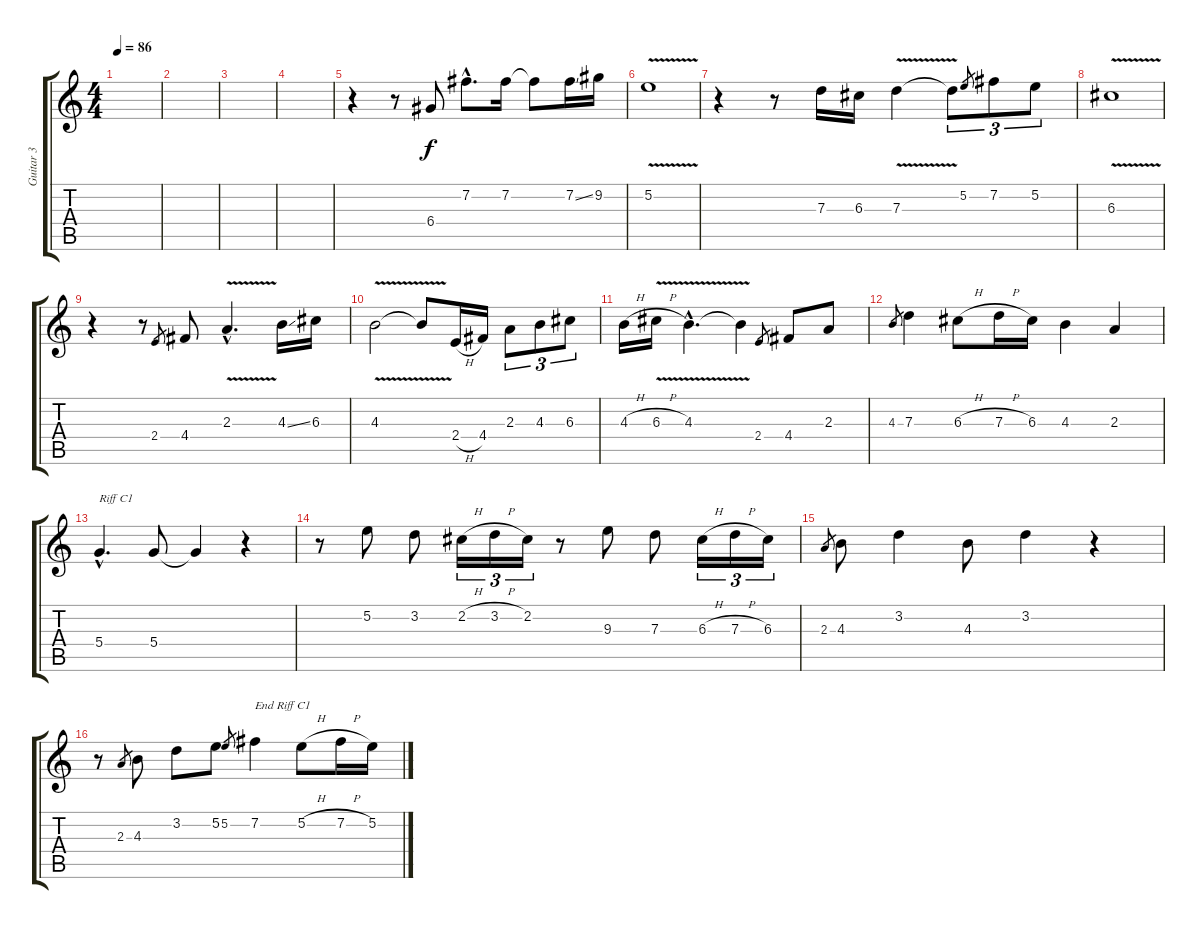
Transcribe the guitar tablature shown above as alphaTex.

\track ("Guitar 3" "Guitar 3") {instrument acousticguitarnylon}
\staff {score tabs}
\tuning (E4 B3 G3 D3 A2 E2) {hide}
\ts (4 4)
\tempo 86
\clef g2
\ks c
|
|
|
|
r.4 r.8 6.4.8 7.2{hac}.8{d} 7.2.16 7.2{t}.8 7.2{ss}.16 9.2.16 |
5.2{v}.1 |
r.4 r.8 7.3.16 6.3.16 7.3{v}.4 7.3{t}.8{tu (3 2)} 5.2.8{gr} 7.2.8{tu (3 2)} 5.2.8{tu (3 2)} |
6.3{v}.1 |
r.4 r.8 2.4.8{gr} 4.4.8 2.3{v hac}.4{d} 4.3{ss}.16 6.3.16 |
4.3{v}.2 4.3{t}.8 2.4{h}.16 4.4.16 2.3.8{tu (3 2)} 4.3.8{tu (3 2)} 6.3.8{tu (3 2)} |
4.3{h}.16 6.3{v h}.16 4.3{v hac}.4{d} 4.3{v t}.4 2.4.8{gr} 4.4.8 2.3.8 |
4.3.8{gr} 7.3.4 6.3{h}.8 7.3{h}.16 6.3.16 4.3.4 2.3.4 |
5.4{hac}.4{d txt "Riff C1"} 5.4.8 5.4{t}.4 r.4 |
r.8 5.2.8 3.2.8 2.2{h}.16{tu (3 2)} 3.2{h}.16{tu (3 2)} 2.2.16{tu (3 2)} r.8 9.3.8 7.3.8 6.3{h}.16{tu (3 2)} 7.3{h}.16{tu (3 2)} 6.3.16{tu (3 2)} |
2.3.8{gr} 4.3.8 3.2.4 4.3.8 3.2.4 r.4 |
r.8 2.3.8{gr} 4.3.8 3.2.8 5.2.8 5.2.8{gr} 7.2.4{txt "End Riff C1"} 5.2{h}.8 7.2{h}.16 5.2.16
